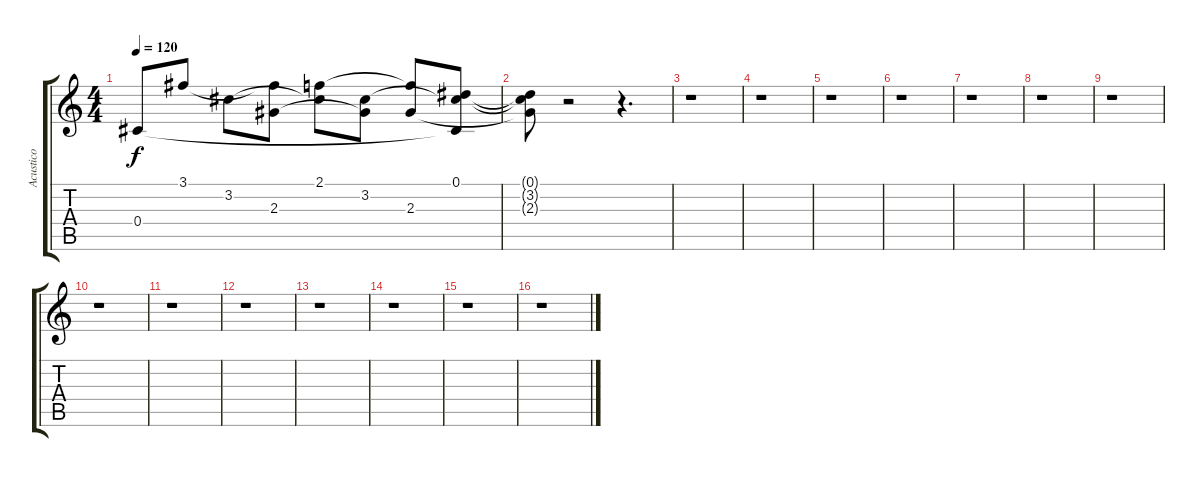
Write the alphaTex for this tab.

\track ("Acustico" "Acustico") {instrument acousticguitarnylon}
\staff {score tabs}
\tuning (Eb4 Bb3 Gb3 Db3 Ab2 Eb2) {hide}
\ts (4 4)
\tempo 120
\clef g2
\ks c
0.4.8{dy f} 3.1.8 3.2.8 (3.1{t} 2.3).8 (2.1 3.2{t}).8 (3.2 2.3{t}).8 (2.1{t} 2.3).8 (0.1 3.2{t} 0.4{t}).8 |
(0.1{t} 3.2{t} 2.3{t}).8 r.2 r.4{d} |
r.1 |
r.1 |
r.1 |
r.1 |
r.1 |
r.1 |
r.1 |
r.1 |
r.1 |
r.1 |
r.1 |
r.1 |
r.1 |
r.1
